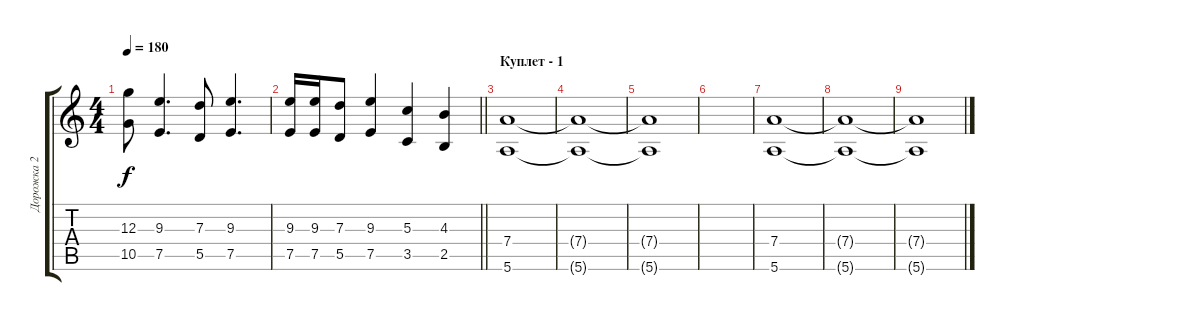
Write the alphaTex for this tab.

\track ("Дорожка 2" "Дорожка 2") {instrument distortionguitar}
\staff {score tabs}
\tuning (E4 B3 G3 D3 A2 E2) {hide}
\ts (4 4)
\tempo 180
\clef g2
\ks c
(12.3 10.5).8{dy f} (9.3 7.5).4{d} (7.3 5.5).8 (9.3 7.5).4{d} |
\barLineRight lightlight
(9.3 7.5).16 (9.3 7.5).16 (7.3 5.5).8 (9.3 7.5).4 (5.3 3.5).4 (4.3 2.5).4 |
\section ("" "Куплет - 1")
(7.4 5.6).1{volume 2} |
(7.4{t} 5.6{t}).1 |
(7.4{t} 5.6{t}).1 |
|
(7.4 5.6).1{volume 2} |
(7.4{t} 5.6{t}).1 |
(7.4{t} 5.6{t}).1
